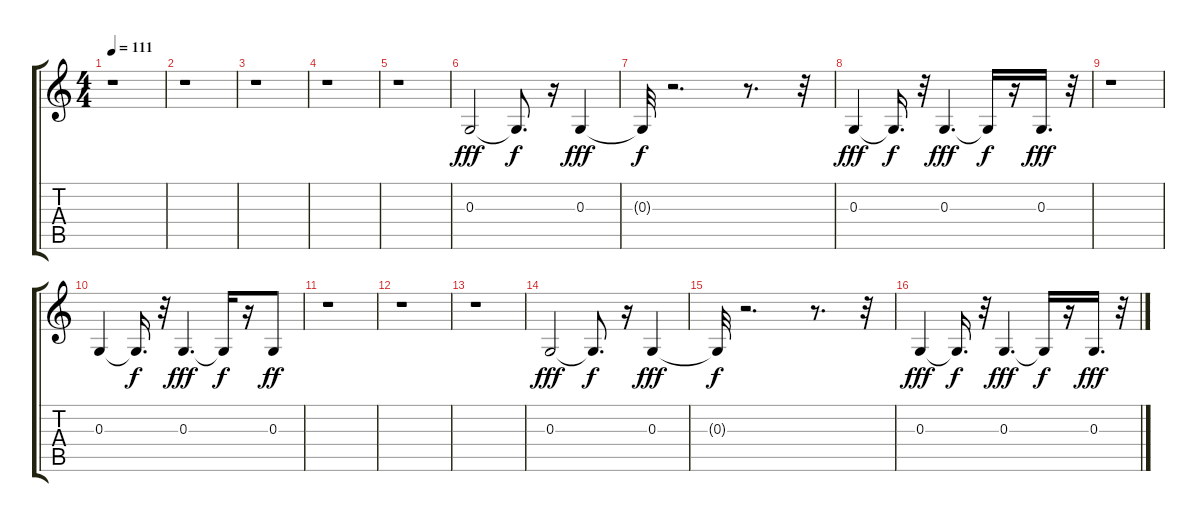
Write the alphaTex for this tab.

\track "" {instrument brightacousticpiano}
\staff {score tabs}
\tuning (E4 B3 G3 D3 A2 E2) {hide}
\ts (4 4)
\tempo 111
\clef g2
\ks c
r.1{dy ff} |
r.1 |
r.1 |
r.1 |
r.1 |
0.3.2{dy fff} 0.3{t}.8{d dy f} r.16 0.3.4{dy fff} |
0.3{t}.32{dy f} r.2{d} r.8{d} r.32 |
0.3.4{dy fff} 0.3{t}.16{d dy f} r.32 0.3.4{d dy fff} 0.3{t}.16{dy f} r.16 0.3.16{d dy fff} r.32 |
r.1 |
0.3.4 0.3{t}.16{d dy f} r.32 0.3.4{d dy fff} 0.3{t}.16{dy f} r.16 0.3.8{dy ff} |
r.1 |
r.1 |
r.1 |
0.3.2{dy fff} 0.3{t}.8{d dy f} r.16 0.3.4{dy fff} |
0.3{t}.32{dy f} r.2{d} r.8{d} r.32 |
0.3.4{dy fff} 0.3{t}.16{d dy f} r.32 0.3.4{d dy fff} 0.3{t}.16{dy f} r.16 0.3.16{d dy fff} r.32
